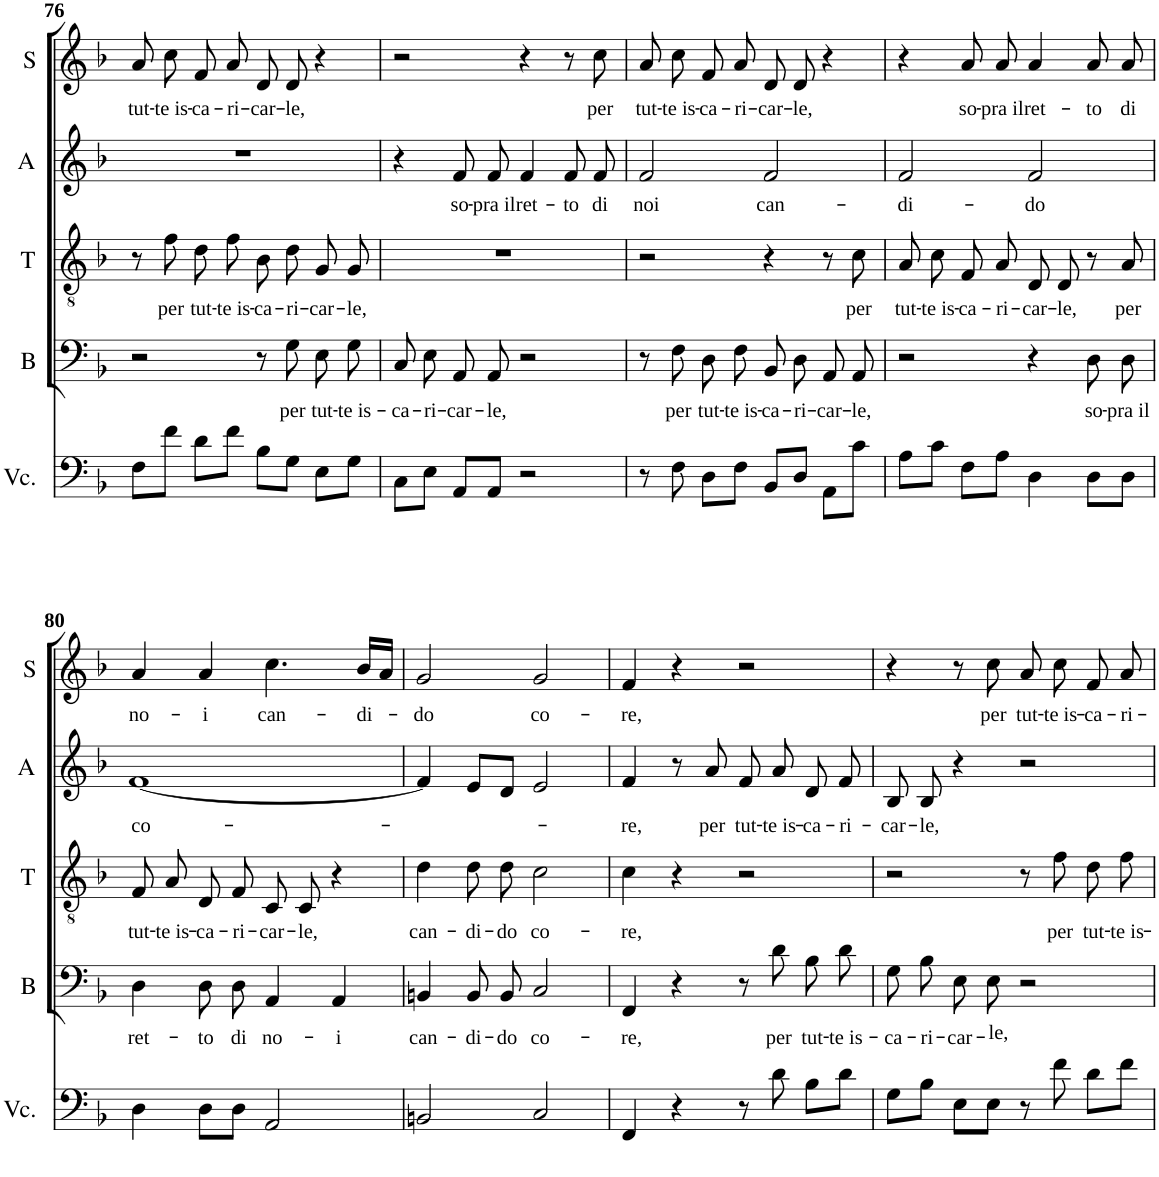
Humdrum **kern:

**kern	**kern	**text	**kern	**text	**kern	**text	**kern	**text
*part5	*part4	*part4	*part3	*part3	*part2	*part2	*part1	*part1
*staff5	*staff4	*staff4	*staff3	*staff3	*staff2	*staff2	*staff1	*staff1
*I"B.C.	*I"Basso	*	*I"Tenore	*	*I"Alto	*	*I"Canto	*
*	*I'B	*	*I'T	*	*I'A	*	*	*
!!LO:PB:g=z
*clefF4	*clefF4	*	*clefGv2	*	*clefG2	*	*clefG2	*
*k[b-]	*k[b-]	*	*k[b-]	*	*k[b-]	*	*k[b-]	*
*F:	*F:	*	*F:	*	*F:	*	*F:	*
*M4/4	*M4/4	*	*M4/4	*	*M4/4	*	*M4/4	*
*met(c)	*met(c)	*	*met(c)	*	*met(c)	*	*met(c)	*
=76	=76	=76	=76	=76	=76	=76	=76	=76
!	!	!	!	!	!	!	!	!LO:LY:b
8F\L	2r	.	8r	.	1r	.	8a/	tut-
!	!	!	!	!LO:LY:b	!	!	!	!LO:LY:b
8f\J	.	.	8f\	per	.	.	8cc\	te is-
!	!	!	!	!LO:LY:b	!	!	!	!LO:LY:b
8d\L	.	.	8d\L	tut-	.	.	8f/	-ca-
!	!	!	!	!LO:LY:b	!	!	!	!LO:LY:b
8f\J	.	.	8f\J	te is-	.	.	8a/	-ri-
!	!	!	!	!LO:LY:b	!	!	!	!LO:LY:b
8B-\L	8r	.	8B-\L	-ca-	.	.	8d/	-car-
!	!	!LO:LY:b	!	!LO:LY:b	!	!	!	!LO:LY:b
8G\J	8G\	per	8d\J	-ri-	.	.	8d/	-le,
!	!	!LO:LY:b	!	!LO:LY:b	!	!	!	!
8E\L	8E\L	tut-	8G/L	-car-	.	.	4r	.
!	!	!LO:LY:b	!	!LO:LY:b	!	!	!	!
8G\J	8G\J	te is-	8G/J	-le,	.	.	.	.
=77	=77	=77	=77	=77	=77	=77	=77	=77
!	!	!LO:LY:b	!	!	!	!	!	!
8C\L	8C\L	-ca-	1r	.	4r	.	2r	.
!	!	!LO:LY:b	!	!	!	!	!	!
8E\J	8E\J	-ri-	.	.	.	.	.	.
!	!	!LO:LY:b	!	!	!	!LO:LY:b	!	!
8AA/L	8AA/L	-car-	.	.	8f/	so-	.	.
!	!	!LO:LY:b	!	!	!	!LO:LY:b	!	!
8AA/J	8AA/J	-le,	.	.	8f/	pra il	.	.
!	!	!	!	!	!	!LO:LY:b	!	!
2r	2r	.	.	.	4f/	ret-	4r	.
!	!	!	!	!	!	!LO:LY:b	!	!
.	.	.	.	.	8f/	-to	8r	.
!	!	!	!	!	!	!LO:LY:b	!	!LO:LY:b
.	.	.	.	.	8f/	di	8cc\	per
=78	=78	=78	=78	=78	=78	=78	=78	=78
!	!	!	!	!	!	!LO:LY:b	!	!LO:LY:b
8r	8r	.	2r	.	2f/	noi	8a/	tut-
!	!	!LO:LY:b	!	!	!	!	!	!LO:LY:b
8F\	8F\	per	.	.	.	.	8cc\	te is-
!	!	!LO:LY:b	!	!	!	!	!	!LO:LY:b
8D\L	8D\L	tut-	.	.	.	.	8f/	-ca-
!	!	!LO:LY:b	!	!	!	!	!	!LO:LY:b
8F\J	8F\J	te is-	.	.	.	.	8a/	-ri-
!	!	!LO:LY:b	!	!	!	!LO:LY:b	!	!LO:LY:b
8BB-/L	8BB-/L	-ca-	4r	.	2f/	can-	8d/	-car-
!	!	!LO:LY:b	!	!	!	!	!	!LO:LY:b
8D/J	8D/J	-ri-	.	.	.	.	8d/	-le,
!	!	!LO:LY:b	!	!	!	!	!	!
8AA\L	8AA/L	-car-	8r	.	.	.	4r	.
!	!	!LO:LY:b	!	!LO:LY:b	!	!	!	!
8c\J	8AA/J	-le,	8c\	per	.	.	.	.
=79	=79	=79	=79	=79	=79	=79	=79	=79
!	!	!	!	!LO:LY:b	!	!LO:LY:b	!	!
8A\L	2r	.	8A\L	tut-	2f/	-di-	4r	.
!	!	!	!	!LO:LY:b	!	!	!	!
8c\J	.	.	8c\J	te is-	.	.	.	.
!	!	!	!	!LO:LY:b	!	!	!	!LO:LY:b
8F\L	.	.	8F/L	-ca-	.	.	8a/	so-
!	!	!	!	!LO:LY:b	!	!	!	!LO:LY:b
8A\J	.	.	8A/J	-ri-	.	.	8a/	pra il
!	!	!	!	!LO:LY:b	!	!LO:LY:b	!	!LO:LY:b
4D\	4r	.	8D/L	-car-	2f/	-do	4a/	ret-
!	!	!	!	!LO:LY:b	!	!	!	!
.	.	.	8D/J	-le,	.	.	.	.
!	!	!LO:LY:b	!	!	!	!	!	!LO:LY:b
8D\L	8D\L	so-	8r	.	.	.	8a/	-to
!	!	!LO:LY:b	!	!LO:LY:b	!	!	!	!LO:LY:b
8D\J	8D\J	pra il	8A/	per	.	.	8a/	di
!!LO:LB:g=z
=80	=80	=80	=80	=80	=80	=80	=80	=80
!	!	!LO:LY:b	!	!LO:LY:b	!	!LO:LY:b	!	!LO:LY:b
4D\	4D\	ret-	8F/L	tut-	[1f	co-	4a/	no-
!	!	!	!	!LO:LY:b	!	!	!	!
.	.	.	8A/J	te is-	.	.	.	.
!	!	!LO:LY:b	!	!LO:LY:b	!	!	!	!LO:LY:b
8D\L	8D\L	-to	8D/L	-ca-	.	.	4a/	-i
!	!	!LO:LY:b	!	!LO:LY:b	!	!	!	!
8D\J	8D\J	di	8F/J	-ri-	.	.	.	.
!	!	!LO:LY:b	!	!LO:LY:b	!	!	!	!LO:LY:b
2AA/	4AA/	no-	8C/L	-car-	.	.	4.cc\	can-
!	!	!	!	!LO:LY:b	!	!	!	!
.	.	.	8C/J	-le,	.	.	.	.
!	!	!LO:LY:b	!	!	!	!	!	!
.	4AA/	-i	4r	.	.	.	.	.
!	!	!	!	!	!	!	!	!LO:LY:b
.	.	.	.	.	.	.	16b-/LL	-di-
.	.	.	.	.	.	.	16a/JJ	.
=81	=81	=81	=81	=81	=81	=81	=81	=81
!	!	!LO:LY:b	!	!LO:LY:b	!	!	!	!LO:LY:b
2BBn/	4BBn/	can-	4d\	can-	4f/]	.	2g/	-do
!	!	!LO:LY:b	!	!LO:LY:b	!	!	!	!
.	8BB/L	-di-	8d\L	-di-	8e/L	.	.	.
!	!	!LO:LY:b	!	!LO:LY:b	!	!	!	!
.	8BB/J	-do	8d\J	-do	8d/J	.	.	.
!	!	!LO:LY:b	!	!LO:LY:b	!	!	!	!LO:LY:b
2C/	2C/	co-	2c\	co-	2e/	.	2g/	co-
=82	=82	=82	=82	=82	=82	=82	=82	=82
!	!	!LO:LY:b	!	!LO:LY:b	!	!LO:LY:b	!	!LO:LY:b
4FF/	4FF/	-re,	4c\	-re,	4f/	-re,	4f/	-re,
4r	4r	.	4r	.	8r	.	4r	.
!	!	!	!	!	!	!LO:LY:b	!	!
.	.	.	.	.	8a/	per	.	.
!	!	!	!	!	!	!LO:LY:b	!	!
8r	8r	.	2r	.	8f/	tut-	2r	.
!	!	!LO:LY:b	!	!	!	!LO:LY:b	!	!
8d\	8d\	per	.	.	8a/	te is-	.	.
!	!	!LO:LY:b	!	!	!	!LO:LY:b	!	!
8B-\L	8B-\L	tut-	.	.	8d/	-ca-	.	.
!	!	!LO:LY:b	!	!	!	!LO:LY:b	!	!
8d\J	8d\J	te is-	.	.	8f/	-ri-	.	.
=83	=83	=83	=83	=83	=83	=83	=83	=83
!	!	!LO:LY:b	!	!	!	!LO:LY:b	!	!
8G\L	8G\L	-ca-	2r	.	8B-/	-car-	4r	.
!	!	!LO:LY:b	!	!	!	!LO:LY:b	!	!
8B-\J	8B-\J	-ri-	.	.	8B-/	-le,	.	.
!	!	!LO:LY:b	!	!	!	!	!	!
8E\L	8E\L	-car-	.	.	4r	.	8r	.
!	!	!LO:LY:b	!	!	!	!	!	!LO:LY:b
8E\J	8E\J	-le,	.	.	.	.	8cc\	per
!	!	!	!	!	!	!	!	!LO:LY:b
8r	2r	.	8r	.	2r	.	8a/	tut-
!	!	!	!	!LO:LY:b	!	!	!	!LO:LY:b
8f\	.	.	8f\	per	.	.	8cc\	te is-
!	!	!	!	!LO:LY:b	!	!	!	!LO:LY:b
8d\L	.	.	8d\L	tut-	.	.	8f/	-ca-
!	!	!	!	!LO:LY:b	!	!	!	!LO:LY:b
8f\J	.	.	8f\J	te is-	.	.	8a/	-ri-
=	=	=	=	=	=	=	=	=
*-	*-	*-	*-	*-	*-	*-	*-	*-
